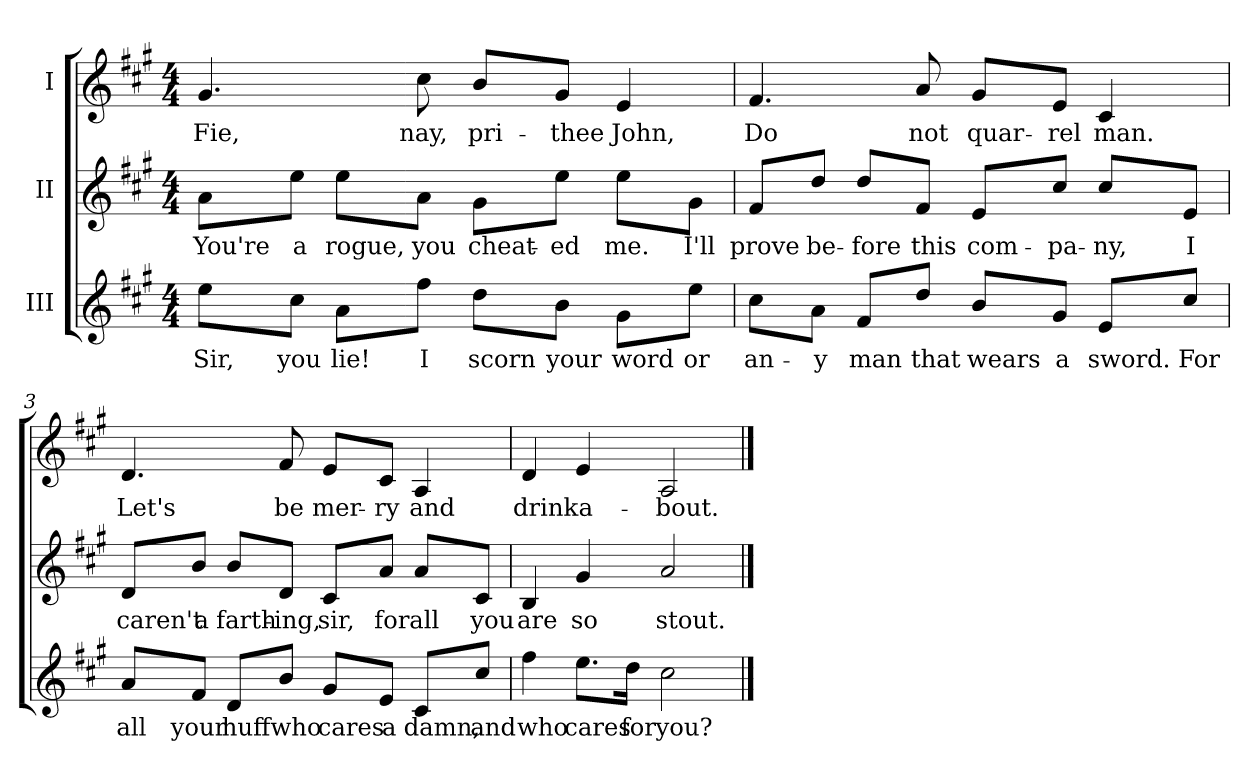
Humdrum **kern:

**kern	**text	**kern	**text	**kern	**text
*part3	*part3	*part2	*part2	*part1	*part1
*staff3	*staff3	*staff2	*staff2	*staff1	*staff1
*I"III	*	*I"II	*	*I"I	*
*clefG2	*	*clefG2	*	*clefG2	*
*k[f#c#g#]	*	*k[f#c#g#]	*	*k[f#c#g#]	*
*M4/4	*	*M4/4	*	*M4/4	*
*MM60	*	*MM60	*	*MM60	*
=1	=1	=1	=1	=1	=1
8ee\L	Sir,	8a\L	You're	4.g#/	Fie,
8cc#\J	you	8ee\J	a	.	.
8a\L	lie!	8ee\L	rogue,	.	.
8ff#\J	I	8a\J	you	8cc#\	nay,
8dd\L	scorn	8g#\L	cheat-	8b/L	pri-
8b\J	your	8ee\J	-ed	8g#/J	-thee
8g#\L	word	8ee\L	me.	4e/	John,
8ee\J	or	8g#\J	I'll	.	.
=2	=2	=2	=2	=2	=2
8cc#\L	an-	8f#/L	prove	4.f#/	Do
8a\J	-y	8dd/J	be-	.	.
8f#/L	man	8dd/L	-fore	.	.
8dd/J	that	8f#/J	this	8a/	not
8b/L	wears	8e/L	com-	8g#/L	quar-
8g#/J	a	8cc#/J	-pa-	8e/J	-rel
8e/L	sword.	8cc#/L	-ny,	4c#/	man.
8cc#/J	For	8e/J	I	.	.
!!LO:LB:g=z
=3	=3	=3	=3	=3	=3
8a/L	all	8d/L	caren't	4.d/	Let's
8f#/J	your	8b/J	a	.	.
8d/L	huff	8b/L	farth-	.	.
8b/J	who	8d/J	-ing,	8f#/	be
8g#/L	cares	8c#/L	sir,	8e/L	mer-
8e/J	a	8a/J	for	8c#/J	-ry
8c#/L	damn,	8a/L	all	4A/	and
8cc#/J	and	8c#/J	you	.	.
=4	=4	=4	=4	=4	=4
4ff#\	who	4B/	are	4d/	drink
8.ee\L	cares	4g#/	so	4e/	a-
16dd\Jk	for	.	.	.	.
2cc#\	you?	2a/	stout.	2A/	-bout.
==	==	==	==	==	==
*-	*-	*-	*-	*-	*-
